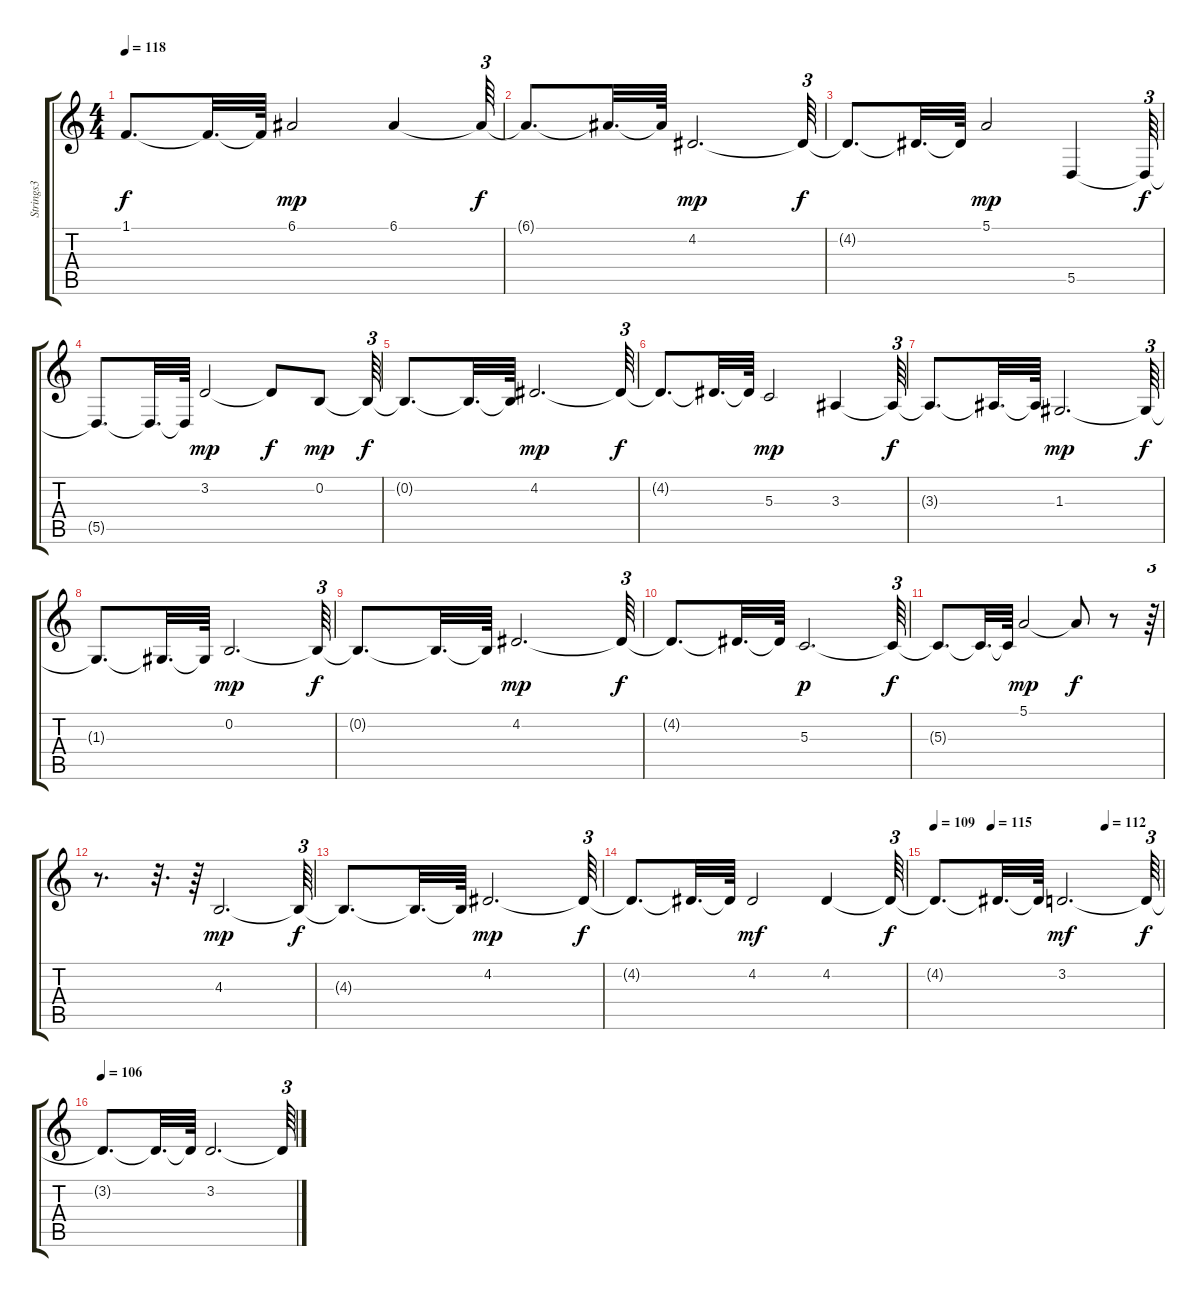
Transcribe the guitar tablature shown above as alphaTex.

\track ("Strings3" "Strings3") {instrument stringensemble1}
\staff {score tabs}
\tuning (E4 B3 G3 D3 A2 E2) {hide}
\ts (4 4)
\tempo 118
\clef g2
\ks c
1.1{t}.8{d dy f} 1.1{t}.32{d} 1.1{t}.64 6.1.2{dy mp} 6.1.4 6.1{t}.64{tu (3 2) dy f} |
6.1{t}.8{d} 6.1{t}.32{d} 6.1{t}.64 4.2.2{d dy mp} 4.2{t}.64{tu (3 2) dy f} |
4.2{t}.8{d} 4.2{t}.32{d} 4.2{t}.64 5.1.2{dy mp} 5.5.4 5.5{t}.64{tu (3 2) dy f} |
5.5{t}.8{d} 5.5{t}.32{d} 5.5{t}.64 3.2.2{dy mp} 3.2{t}.8{dy f} 0.2.8{dy mp} 0.2{t}.64{tu (3 2) dy f} |
0.2{t}.8{d} 0.2{t}.32{d} 0.2{t}.64 4.2.2{d dy mp} 4.2{t}.64{tu (3 2) dy f} |
4.2{t}.8{d} 4.2{t}.32{d} 4.2{t}.64 5.3.2{dy mp} 3.3.4 3.3{t}.64{tu (3 2) dy f} |
3.3{t}.8{d} 3.3{t}.32{d} 3.3{t}.64 1.3.2{d dy mp} 1.3{t}.64{tu (3 2) dy f} |
1.3{t}.8{d} 1.3{t}.32{d} 1.3{t}.64 0.2.2{d dy mp} 0.2{t}.64{tu (3 2) dy f} |
0.2{t}.8{d} 0.2{t}.32{d} 0.2{t}.64 4.2.2{d dy mp} 4.2{t}.64{tu (3 2) dy f} |
4.2{t}.8{d} 4.2{t}.32{d} 4.2{t}.64 5.3.2{d dy p} 5.3{t}.64{tu (3 2) dy f} |
5.3{t}.8{d} 5.3{t}.32{d} 5.3{t}.64 5.1.2{dy mp} 5.1{t}.8{dy f} r.8 r.64{tu (3 2)} |
r.8{d} r.32{d} r.64 4.3.2{d dy mp} 4.3{t}.64{tu (3 2) dy f} |
4.3{t}.8{d} 4.3{t}.32{d} 4.3{t}.64 4.2.2{d dy mp} 4.2{t}.64{tu (3 2) dy f} |
4.2{t}.8{d} 4.2{t}.32{d} 4.2{t}.64 4.2.2{dy mf} 4.2.4 4.2{t}.64{tu (3 2) dy f} |
\tempo 109
\tempo (115 0.25)
\tempo (112 0.75)
4.2{t}.8{d} 4.2{t}.32{d} 4.2{t}.64 3.2.2{d dy mf} 3.2{t}.64{tu (3 2) dy f} |
\tempo 106
3.2{t}.8{d} 3.2{t}.32{d} 3.2{t}.64 3.2.2{d} 3.2{t}.64{tu (3 2)}
